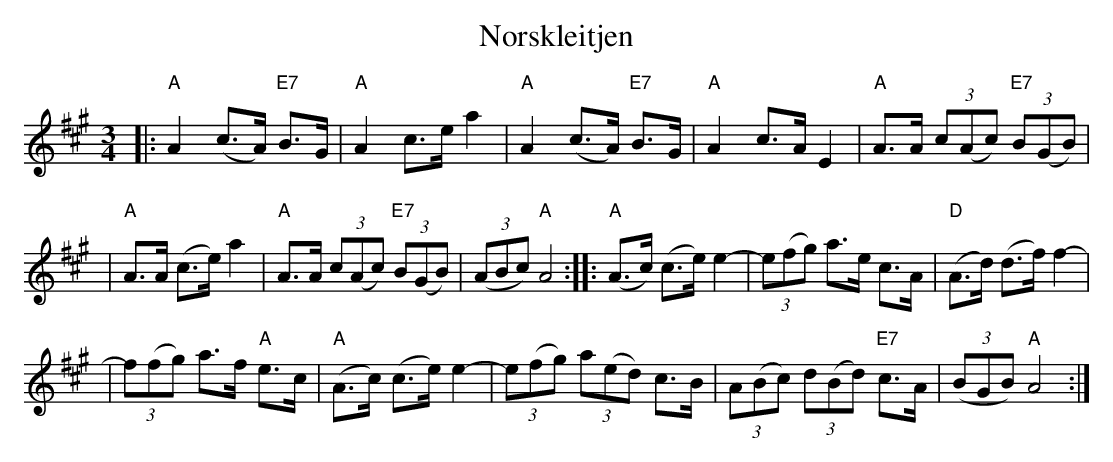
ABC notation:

X:1
T: Norskleitjen
M: 3/4
L: 1/8
K: A
|: "A"A2 (c>A) "E7"B>G | "A"A2 c>e a2 |  "A"A2 (c>A) "E7"B>G | "A"A2 c>A E2 |  "A"A>A (3c(Ac) "E7"(3B(GB) |
| "A"A>A (c>e) a2 |  "A"A>A (3c(Ac) "E7"(3B(GB) | ((3ABc) "A"A4 :: "A"(A>c) (c>e) e2- | (3e(fg) a>e c>A |  "D"(A>d) (d>f) f2- |
| (3f(fg) a>f "A"e>c |  "A"(A>c) (c>e) e2- | (3e(fg) (3a(ed) c>B |  (3A(Bc) (3d(Bd) "E7"c>A | ((3BGB) "A"A4 :|
